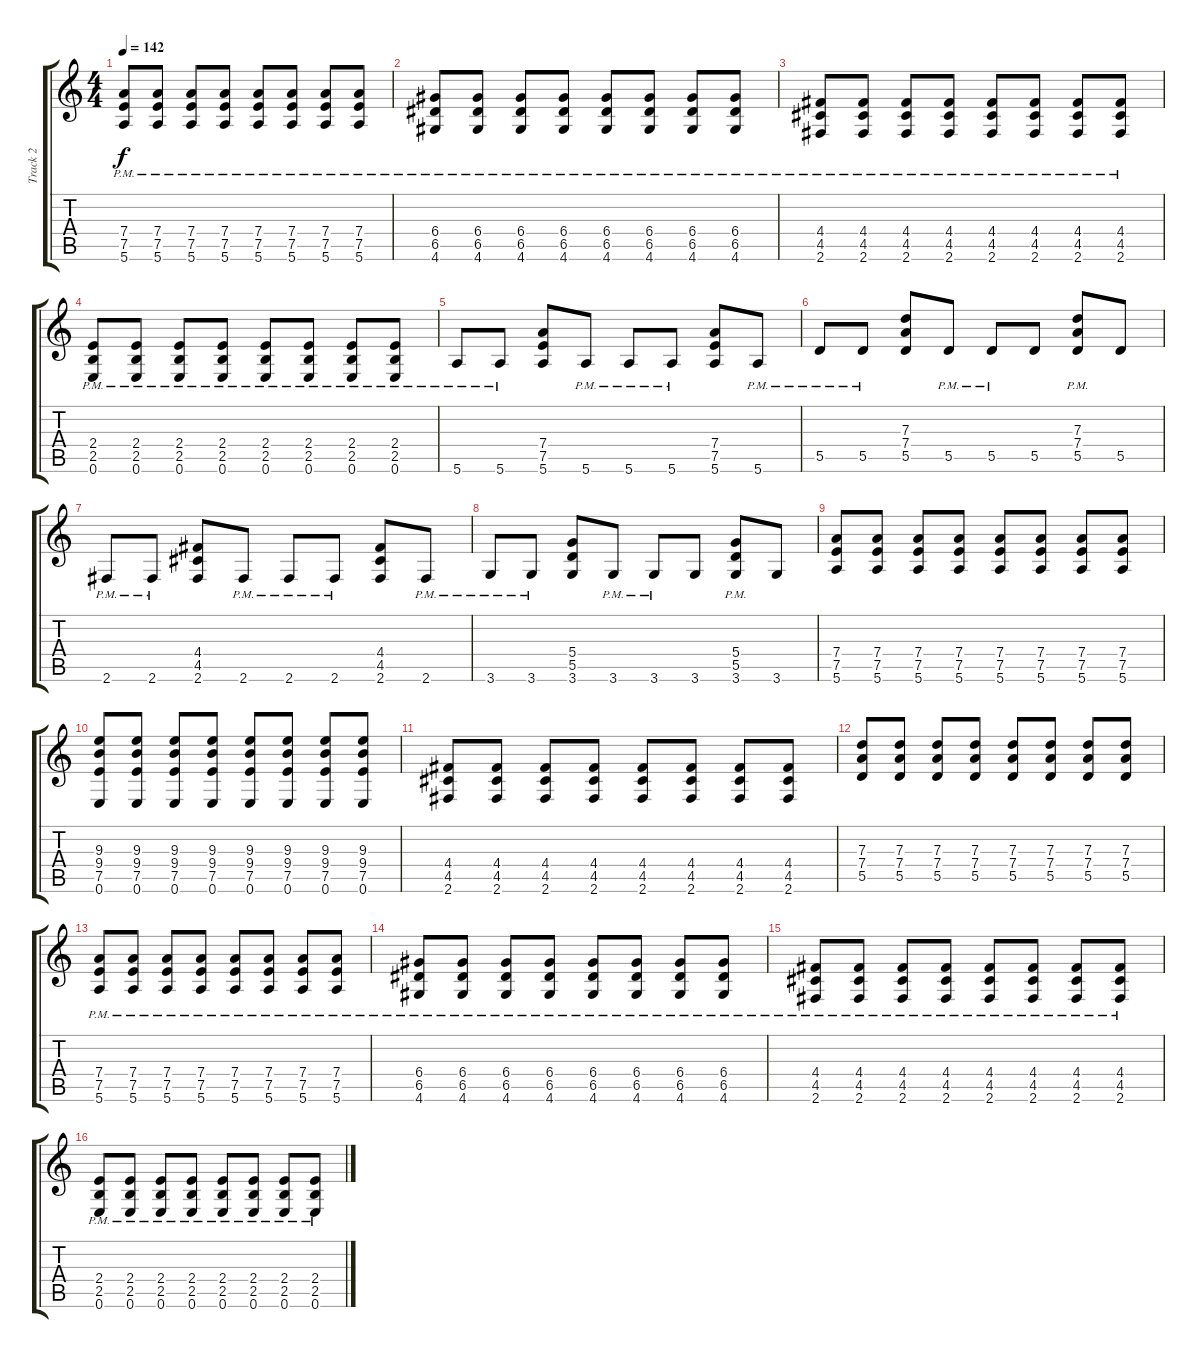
\track ("Track 2" "Track 2") {instrument distortionguitar}
\staff {score tabs}
\tuning (E4 B3 G3 D3 A2 E2) {hide}
\ts (4 4)
\tempo 142
\clef g2
\ks c
(7.4{pm} 7.5{pm} 5.6{pm}).8{dy f} (7.4{pm} 7.5{pm} 5.6{pm}).8 (7.4{pm} 7.5{pm} 5.6{pm}).8 (7.4{pm} 7.5{pm} 5.6{pm}).8 (7.4{pm} 7.5{pm} 5.6{pm}).8 (7.4{pm} 7.5{pm} 5.6{pm}).8 (7.4{pm} 7.5{pm} 5.6{pm}).8 (7.4{pm} 7.5{pm} 5.6{pm}).8 |
(6.4{pm} 6.5{pm} 4.6{pm}).8 (6.4{pm} 6.5{pm} 4.6{pm}).8 (6.4{pm} 6.5{pm} 4.6{pm}).8 (6.4{pm} 6.5{pm} 4.6{pm}).8 (6.4{pm} 6.5{pm} 4.6{pm}).8 (6.4{pm} 6.5{pm} 4.6{pm}).8 (6.4{pm} 6.5{pm} 4.6{pm}).8 (6.4{pm} 6.5{pm} 4.6{pm}).8 |
(4.4{pm} 4.5{pm} 2.6{pm}).8 (4.4{pm} 4.5{pm} 2.6{pm}).8 (4.4{pm} 4.5{pm} 2.6{pm}).8 (4.4{pm} 4.5{pm} 2.6{pm}).8 (4.4{pm} 4.5{pm} 2.6{pm}).8 (4.4{pm} 4.5{pm} 2.6{pm}).8 (4.4{pm} 4.5{pm} 2.6{pm}).8 (4.4{pm} 4.5{pm} 2.6{pm}).8 |
(2.4{pm} 2.5{pm} 0.6{pm}).8 (2.4{pm} 2.5{pm} 0.6{pm}).8 (2.4{pm} 2.5{pm} 0.6{pm}).8 (2.4{pm} 2.5{pm} 0.6{pm}).8 (2.4{pm} 2.5{pm} 0.6{pm}).8 (2.4{pm} 2.5{pm} 0.6{pm}).8 (2.4{pm} 2.5{pm} 0.6{pm}).8 (2.4{pm} 2.5{pm} 0.6{pm}).8 |
5.6{pm}.8 5.6{pm}.8 (7.4 7.5 5.6).8 5.6{pm}.8 5.6{pm}.8 5.6{pm}.8 (7.4 7.5 5.6).8 5.6{pm}.8 |
5.5{pm}.8 5.5{pm}.8 (7.3 7.4 5.5).8 5.5{pm}.8 5.5{pm}.8 5.5.8 (7.3 7.4 5.5{pm}).8 5.5.8 |
2.6{pm}.8 2.6{pm}.8 (4.4 4.5 2.6).8 2.6{pm}.8 2.6{pm}.8 2.6{pm}.8 (4.4 4.5 2.6).8 2.6{pm}.8 |
3.6{pm}.8 3.6{pm}.8 (5.4 5.5 3.6).8 3.6{pm}.8 3.6{pm}.8 3.6.8 (5.4 5.5 3.6{pm}).8 3.6.8 |
(7.4 7.5 5.6).8 (7.4 7.5 5.6).8 (7.4 7.5 5.6).8 (7.4 7.5 5.6).8 (7.4 7.5 5.6).8 (7.4 7.5 5.6).8 (7.4 7.5 5.6).8 (7.4 7.5 5.6).8 |
(9.3 9.4 7.5 0.6).8 (9.3 9.4 7.5 0.6).8 (9.3 9.4 7.5 0.6).8 (9.3 9.4 7.5 0.6).8 (9.3 9.4 7.5 0.6).8 (9.3 9.4 7.5 0.6).8 (9.3 9.4 7.5 0.6).8 (9.3 9.4 7.5 0.6).8 |
(4.4 4.5 2.6).8 (4.4 4.5 2.6).8 (4.4 4.5 2.6).8 (4.4 4.5 2.6).8 (4.4 4.5 2.6).8 (4.4 4.5 2.6).8 (4.4 4.5 2.6).8 (4.4 4.5 2.6).8 |
(7.3 7.4 5.5).8 (7.3 7.4 5.5).8 (7.3 7.4 5.5).8 (7.3 7.4 5.5).8 (7.3 7.4 5.5).8 (7.3 7.4 5.5).8 (7.3 7.4 5.5).8 (7.3 7.4 5.5).8 |
(7.4{pm} 7.5{pm} 5.6{pm}).8 (7.4{pm} 7.5{pm} 5.6{pm}).8 (7.4{pm} 7.5{pm} 5.6{pm}).8 (7.4{pm} 7.5{pm} 5.6{pm}).8 (7.4{pm} 7.5{pm} 5.6{pm}).8 (7.4{pm} 7.5{pm} 5.6{pm}).8 (7.4{pm} 7.5{pm} 5.6{pm}).8 (7.4{pm} 7.5{pm} 5.6{pm}).8 |
(6.4{pm} 6.5{pm} 4.6{pm}).8 (6.4{pm} 6.5{pm} 4.6{pm}).8 (6.4{pm} 6.5{pm} 4.6{pm}).8 (6.4{pm} 6.5{pm} 4.6{pm}).8 (6.4{pm} 6.5{pm} 4.6{pm}).8 (6.4{pm} 6.5{pm} 4.6{pm}).8 (6.4{pm} 6.5{pm} 4.6{pm}).8 (6.4{pm} 6.5{pm} 4.6{pm}).8 |
(4.4{pm} 4.5{pm} 2.6{pm}).8 (4.4{pm} 4.5{pm} 2.6{pm}).8 (4.4{pm} 4.5{pm} 2.6{pm}).8 (4.4{pm} 4.5{pm} 2.6{pm}).8 (4.4{pm} 4.5{pm} 2.6{pm}).8 (4.4{pm} 4.5{pm} 2.6{pm}).8 (4.4{pm} 4.5{pm} 2.6{pm}).8 (4.4{pm} 4.5{pm} 2.6{pm}).8 |
(2.4{pm} 2.5{pm} 0.6{pm}).8 (2.4{pm} 2.5{pm} 0.6{pm}).8 (2.4{pm} 2.5{pm} 0.6{pm}).8 (2.4{pm} 2.5{pm} 0.6{pm}).8 (2.4{pm} 2.5{pm} 0.6{pm}).8 (2.4{pm} 2.5{pm} 0.6{pm}).8 (2.4{pm} 2.5{pm} 0.6{pm}).8 (2.4{pm} 2.5{pm} 0.6{pm}).8
